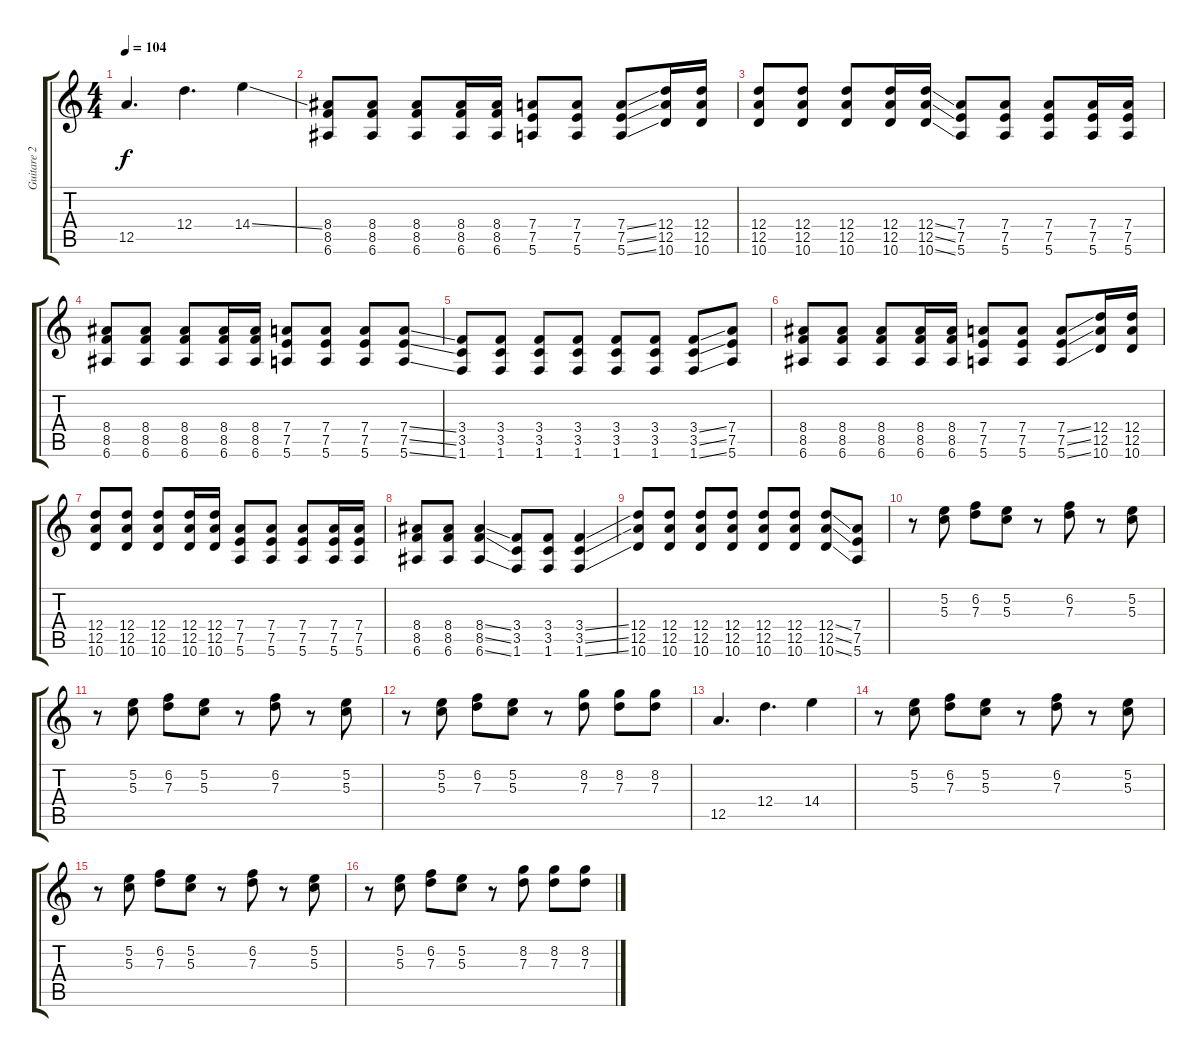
\track ("Guitare 2" "Guitare 2") {instrument distortionguitar}
\staff {score tabs}
\tuning (E4 B3 G3 D3 A2 E2) {hide}
\ts (4 4)
\tempo 104
\clef g2
\ks c
12.5.4{d dy f} 12.4.4{d} 14.4{ss}.4 |
(8.4 8.5 6.6).8 (8.4 8.5 6.6).8 (8.4 8.5 6.6).8 (8.4 8.5 6.6).16 (8.4 8.5 6.6).16 (7.4 7.5 5.6).8 (7.4 7.5 5.6).8 (7.4{ss} 7.5{ss} 5.6{ss}).8 (12.4 12.5 10.6).16 (12.4 12.5 10.6).16 |
(12.4 12.5 10.6).8 (12.4 12.5 10.6).8 (12.4 12.5 10.6).8 (12.4 12.5 10.6).16 (12.4{ss} 12.5{ss} 10.6{ss}).16 (7.4 7.5 5.6).8 (7.4 7.5 5.6).8 (7.4 7.5 5.6).8 (7.4 7.5 5.6).16 (7.4 7.5 5.6).16 |
(8.4 8.5 6.6).8 (8.4 8.5 6.6).8 (8.4 8.5 6.6).8 (8.4 8.5 6.6).16 (8.4 8.5 6.6).16 (7.4 7.5 5.6).8 (7.4 7.5 5.6).8 (7.4 7.5 5.6).8 (7.4{ss} 7.5{ss} 5.6{ss}).8 |
(3.4 3.5 1.6).8 (3.4 3.5 1.6).8 (3.4 3.5 1.6).8 (3.4 3.5 1.6).8 (3.4 3.5 1.6).8 (3.4 3.5 1.6).8 (3.4{ss} 3.5{ss} 1.6{ss}).8 (7.4 7.5 5.6).8 |
(8.4 8.5 6.6).8 (8.4 8.5 6.6).8 (8.4 8.5 6.6).8 (8.4 8.5 6.6).16 (8.4 8.5 6.6).16 (7.4 7.5 5.6).8 (7.4 7.5 5.6).8 (7.4{ss} 7.5{ss} 5.6{ss}).8 (12.4 12.5 10.6).16 (12.4 12.5 10.6).16 |
(12.4 12.5 10.6).8 (12.4 12.5 10.6).8 (12.4 12.5 10.6).8 (12.4 12.5 10.6).16 (12.4 12.5 10.6).16 (7.4 7.5 5.6).8 (7.4 7.5 5.6).8 (7.4 7.5 5.6).8 (7.4 7.5 5.6).16 (7.4 7.5 5.6).16 |
(8.4 8.5 6.6).8 (8.4 8.5 6.6).8 (8.4{ss} 8.5{ss} 6.6{ss}).4 (3.4 3.5 1.6).8 (3.4 3.5 1.6).8 (3.4{ss} 3.5{ss} 1.6{ss}).4 |
(12.4 12.5 10.6).8 (12.4 12.5 10.6).8 (12.4 12.5 10.6).8 (12.4 12.5 10.6).8 (12.4 12.5 10.6).8 (12.4 12.5 10.6).8 (12.4{ss} 12.5{ss} 10.6{ss}).8 (7.4 7.5 5.6).8 |
r.8 (5.2 5.3).8 (6.2 7.3).8 (5.2 5.3).8 r.8 (6.2 7.3).8 r.8 (5.2 5.3).8 |
r.8 (5.2 5.3).8 (6.2 7.3).8 (5.2 5.3).8 r.8 (6.2 7.3).8 r.8 (5.2 5.3).8 |
r.8 (5.2 5.3).8 (6.2 7.3).8 (5.2 5.3).8 r.8 (8.2 7.3).8 (8.2 7.3).8 (8.2 7.3).8 |
12.5.4{d} 12.4.4{d} 14.4.4 |
r.8 (5.2 5.3).8 (6.2 7.3).8 (5.2 5.3).8 r.8 (6.2 7.3).8 r.8 (5.2 5.3).8 |
r.8 (5.2 5.3).8 (6.2 7.3).8 (5.2 5.3).8 r.8 (6.2 7.3).8 r.8 (5.2 5.3).8 |
r.8 (5.2 5.3).8 (6.2 7.3).8 (5.2 5.3).8 r.8 (8.2 7.3).8 (8.2 7.3).8 (8.2 7.3).8
